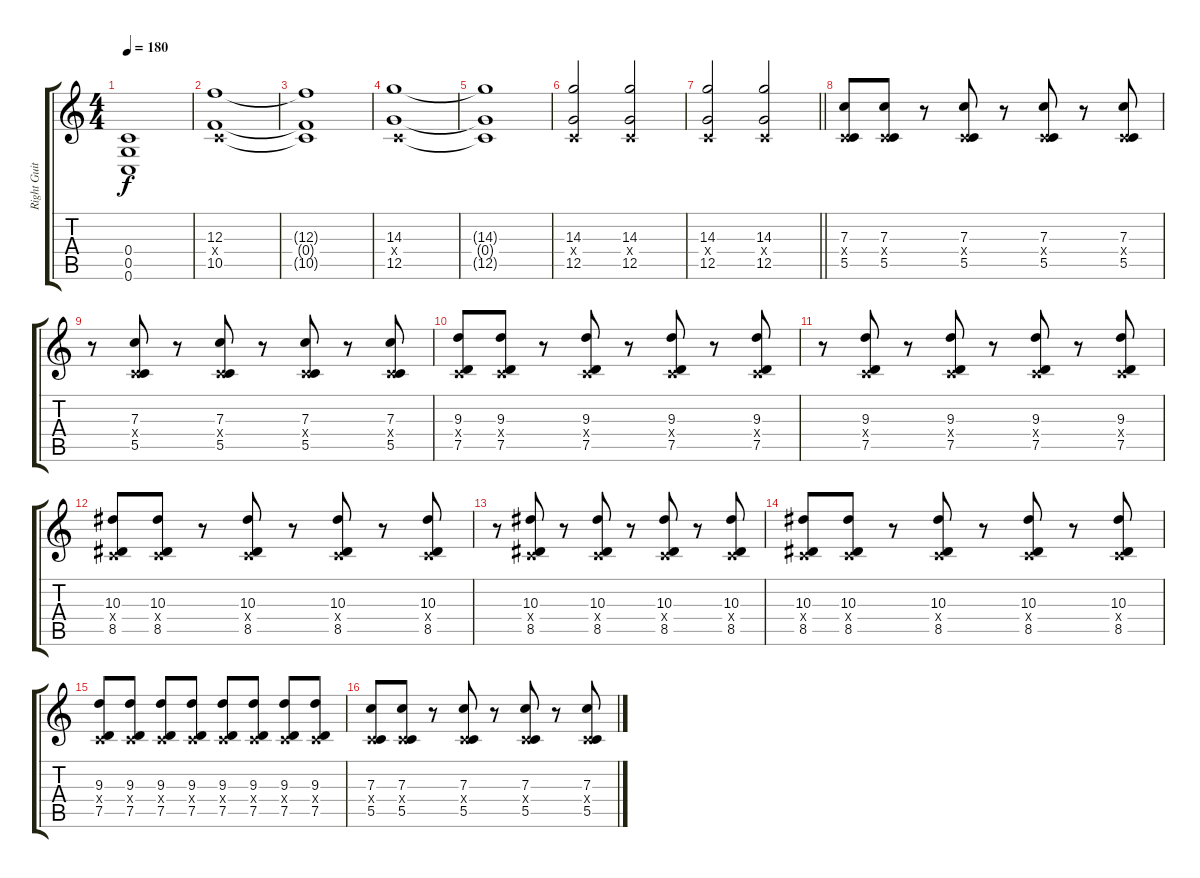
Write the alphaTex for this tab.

\track ("Right Guitar" "Right Guit") {instrument overdrivenguitar}
\staff {score tabs}
\tuning (D4 A3 F3 C3 G2 C2) {hide}
\ts (4 4)
\tempo 180
\clef g2
\ks c
(0.4{t} 0.5{t} 0.6{t}).1{dy f} |
(12.3 0.4{x} 10.5).1 |
(12.3{t} 0.4{t} 10.5{t}).1 |
(14.3 0.4{x} 12.5).1 |
(14.3{t} 0.4{t} 12.5{t}).1 |
(14.3 0.4{x} 12.5).2 (14.3 0.4{x} 12.5).2 |
\barLineRight lightlight
(14.3 0.4{x} 12.5).2 (14.3 0.4{x} 12.5).2 |
\section ("" "")
(7.3 0.4{x} 5.5).8 (7.3 0.4{x} 5.5).8 r.8 (7.3 0.4{x} 5.5).8 r.8 (7.3 0.4{x} 5.5).8 r.8 (7.3 0.4{x} 5.5).8 |
r.8 (7.3 0.4{x} 5.5).8 r.8 (7.3 0.4{x} 5.5).8 r.8 (7.3 0.4{x} 5.5).8 r.8 (7.3 0.4{x} 5.5).8 |
(9.3 0.4{x} 7.5).8 (9.3 0.4{x} 7.5).8 r.8 (9.3 0.4{x} 7.5).8 r.8 (9.3 0.4{x} 7.5).8 r.8 (9.3 0.4{x} 7.5).8 |
r.8 (9.3 0.4{x} 7.5).8 r.8 (9.3 0.4{x} 7.5).8 r.8 (9.3 0.4{x} 7.5).8 r.8 (9.3 0.4{x} 7.5).8 |
(10.3 0.4{x} 8.5).8 (10.3 0.4{x} 8.5).8 r.8 (10.3 0.4{x} 8.5).8 r.8 (10.3 0.4{x} 8.5).8 r.8 (10.3 0.4{x} 8.5).8 |
r.8 (10.3 0.4{x} 8.5).8 r.8 (10.3 0.4{x} 8.5).8 r.8 (10.3 0.4{x} 8.5).8 r.8 (10.3 0.4{x} 8.5).8 |
(10.3 0.4{x} 8.5).8 (10.3 0.4{x} 8.5).8 r.8 (10.3 0.4{x} 8.5).8 r.8 (10.3 0.4{x} 8.5).8 r.8 (10.3 0.4{x} 8.5).8 |
(9.3 0.4{x} 7.5).8 (9.3 0.4{x} 7.5).8 (9.3 0.4{x} 7.5).8 (9.3 0.4{x} 7.5).8 (9.3 0.4{x} 7.5).8 (9.3 0.4{x} 7.5).8 (9.3 0.4{x} 7.5).8 (9.3 0.4{x} 7.5).8 |
(7.3 0.4{x} 5.5).8 (7.3 0.4{x} 5.5).8 r.8 (7.3 0.4{x} 5.5).8 r.8 (7.3 0.4{x} 5.5).8 r.8 (7.3 0.4{x} 5.5).8
